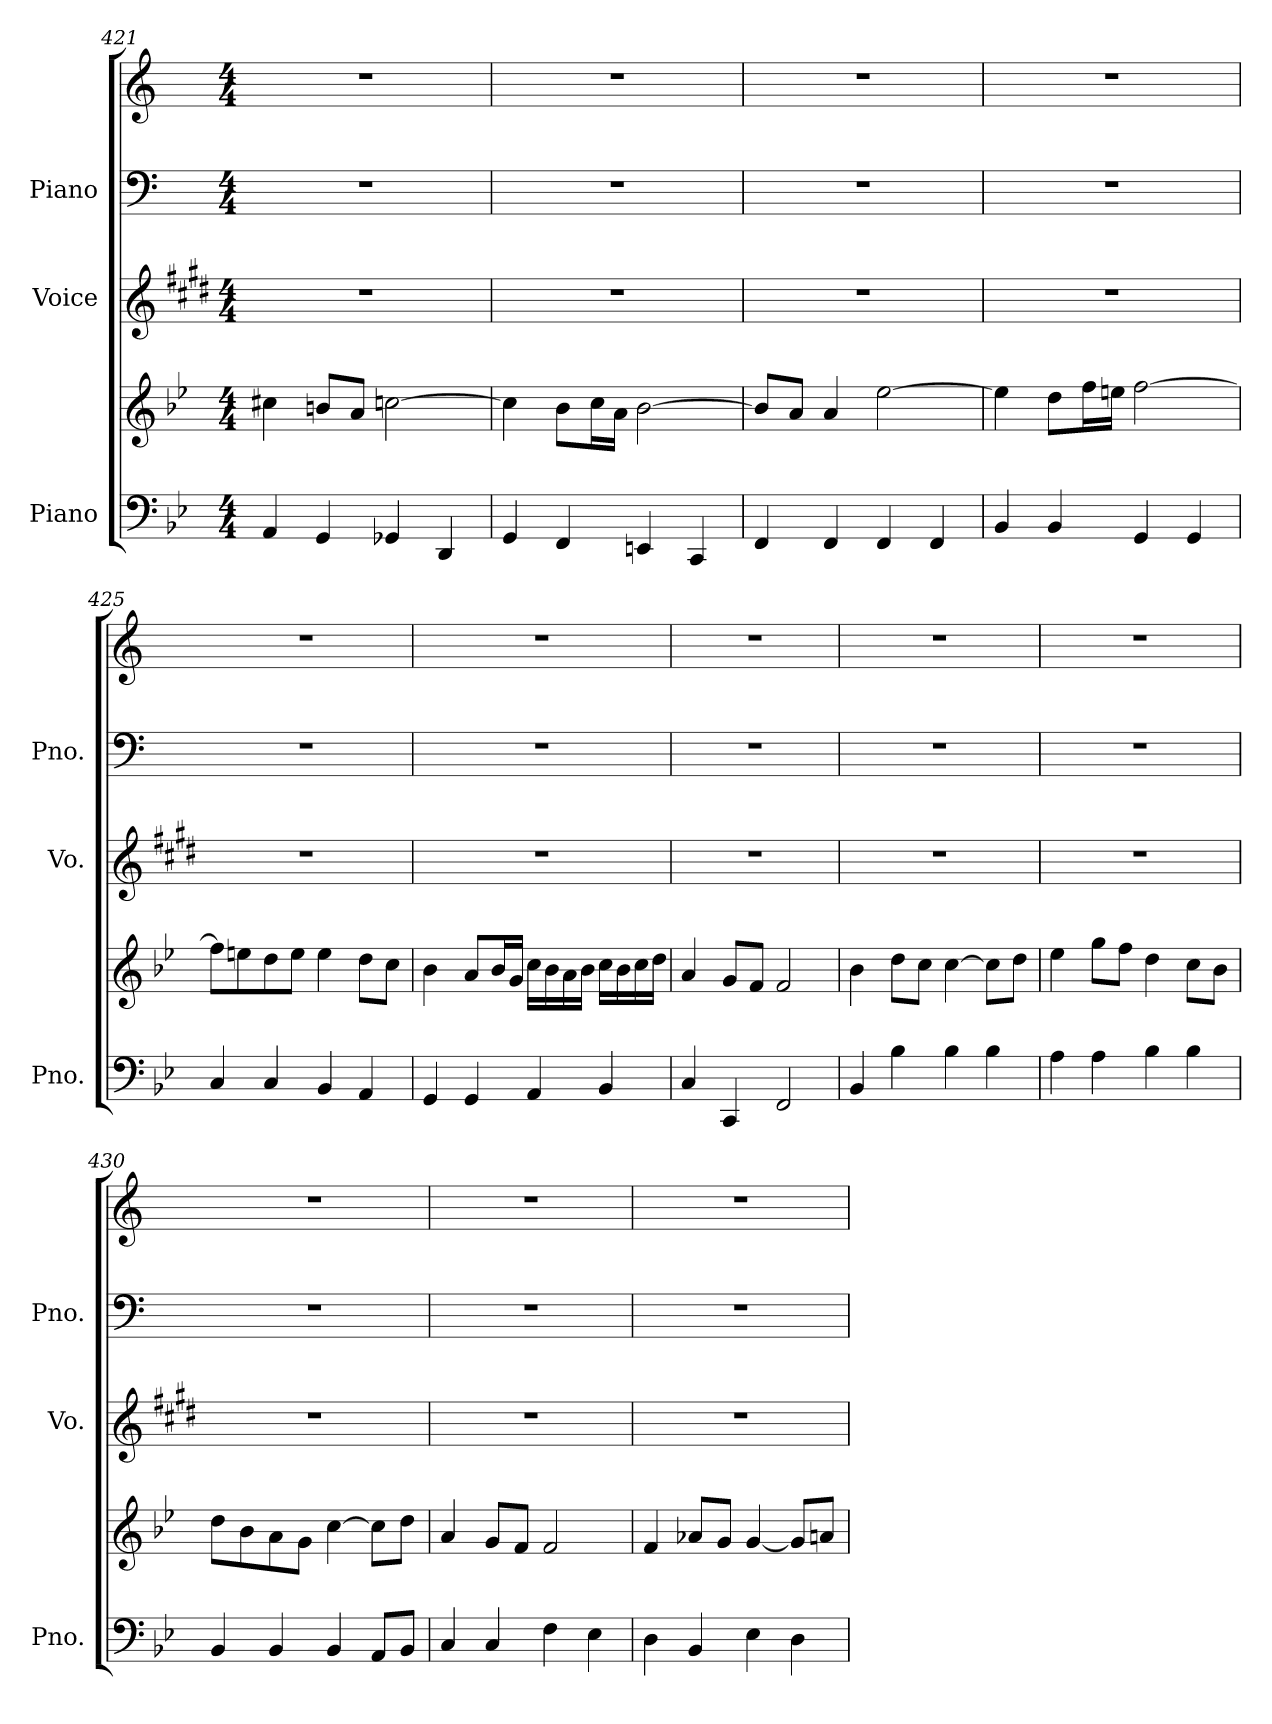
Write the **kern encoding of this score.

**kern	**kern	**kern	**kern	**kern
*part3	*part3	*part2	*part1	*part1
*staff5	*staff4	*staff3	*staff2	*staff1
*I"Piano	*	*I"Voice	*I"Piano	*
*I'Pno.	*	*I'Vo.	*I'Pno.	*
*clefF4	*clefG2	*clefG2	*clefF4	*clefG2
*k[b-e-]	*k[b-e-]	*k[f#c#g#d#]	*k[]	*k[]
*M4/4	*M4/4	*M4/4	*M4/4	*M4/4
=421	=421	=421	=421	=421
4AA/	4cc#X\	1r	1r	1r
4GG/	8bn/L	.	.	.
.	8a/J	.	.	.
4GG-X/	[2ccn\	.	.	.
4DD/	.	.	.	.
=422	=422	=422	=422	=422
4GG/	4cc\]	1r	1r	1r
4FF/	8b-\L	.	.	.
.	16cc\L	.	.	.
.	16a\JJ	.	.	.
4EEn/	[2b-\	.	.	.
4CC/	.	.	.	.
=423	=423	=423	=423	=423
4FF/	8b-/L]	1r	1r	1r
.	8a/J	.	.	.
4FF/	4a/	.	.	.
4FF/	[2ee-\	.	.	.
4FF/	.	.	.	.
=424	=424	=424	=424	=424
4BB-/	4ee-\]	1r	1r	1r
4BB-/	8dd\L	.	.	.
.	16ff\L	.	.	.
.	16een\JJ	.	.	.
4GG/	[2ff\	.	.	.
4GG/	.	.	.	.
!!LO:PB:g=z
=425	=425	=425	=425	=425
4C/	8ff\L]	1r	1r	1r
.	8een\	.	.	.
4C/	8dd\	.	.	.
.	8ee\J	.	.	.
4BB-/	4ee\	.	.	.
4AA/	8dd\L	.	.	.
.	8cc\J	.	.	.
=426	=426	=426	=426	=426
4GG/	4b-\	1r	1r	1r
4GG/	8a/L	.	.	.
.	16b-/L	.	.	.
.	16g/JJ	.	.	.
4AA/	16cc\LL	.	.	.
.	16b-\	.	.	.
.	16a\	.	.	.
.	16b-\JJ	.	.	.
4BB-/	16cc\LL	.	.	.
.	16b-\	.	.	.
.	16cc\	.	.	.
.	16dd\JJ	.	.	.
=427	=427	=427	=427	=427
4C/	4a/	1r	1r	1r
4CC/	8g/L	.	.	.
.	8f/J	.	.	.
2FF/	2f/	.	.	.
=428	=428	=428	=428	=428
4BB-/	4b-\	1r	1r	1r
4B-\	8dd\L	.	.	.
.	8cc\J	.	.	.
4B-\	[4cc\	.	.	.
4B-\	8cc\L]	.	.	.
.	8dd\J	.	.	.
!!LO:LB:g=z
=429	=429	=429	=429	=429
4A\	4ee-\	1r	1r	1r
4A\	8gg\L	.	.	.
.	8ff\J	.	.	.
4B-\	4dd\	.	.	.
4B-\	8cc\L	.	.	.
.	8b-\J	.	.	.
=430	=430	=430	=430	=430
4BB-/	8dd\L	1r	1r	1r
.	8b-\	.	.	.
4BB-/	8a\	.	.	.
.	8g\J	.	.	.
4BB-/	[4cc\	.	.	.
8AA/L	8cc\L]	.	.	.
8BB-/J	8dd\J	.	.	.
=431	=431	=431	=431	=431
4C/	4a/	1r	1r	1r
4C/	8g/L	.	.	.
.	8f/J	.	.	.
4F\	2f/	.	.	.
4E-\	.	.	.	.
=432	=432	=432	=432	=432
4D\	4f/	1r	1r	1r
4BB-/	8a-X/L	.	.	.
.	8g/J	.	.	.
4E-\	[4g/	.	.	.
4D\	8g/L]	.	.	.
.	8an/J	.	.	.
=	=	=	=	=
*-	*-	*-	*-	*-
